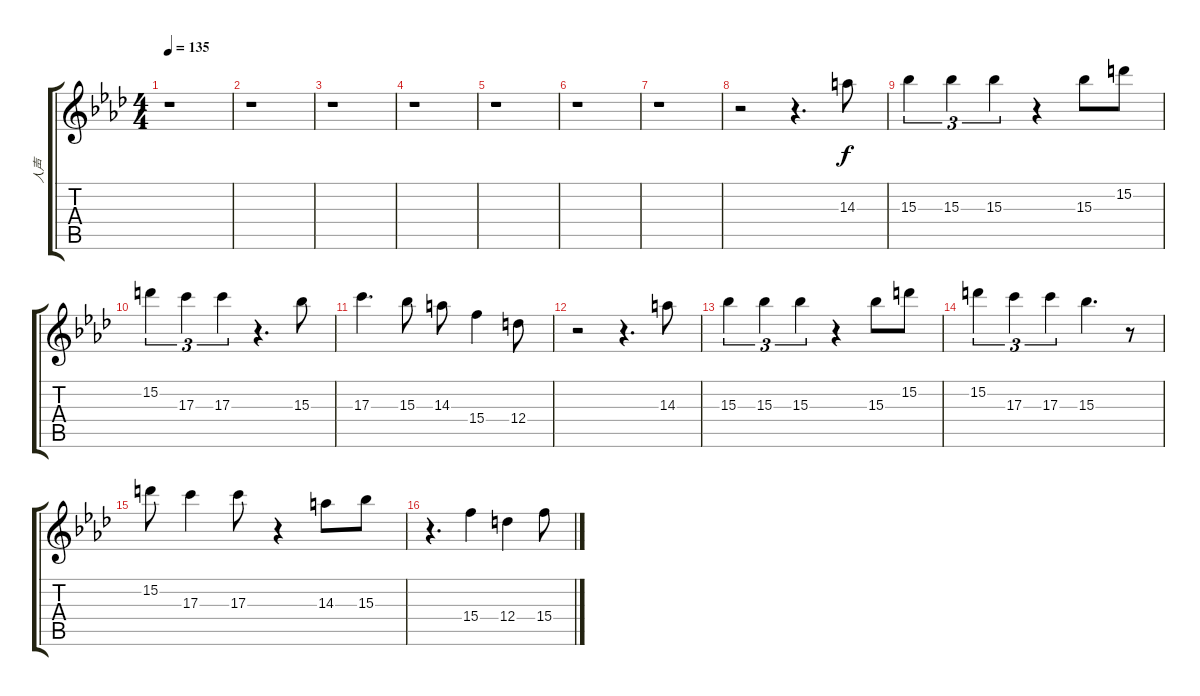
\track ("人声" "人声") {instrument acousticguitarnylon}
\staff {score tabs}
\tuning (E4 B3 G3 D3 A2 E2) {hide}
\ts (4 4)
\tempo 135
\clef g2
\ks ab
r.1{dy f} |
r.1 |
r.1 |
r.1 |
r.1 |
r.1 |
r.1 |
r.2 r.4{d} 14.3.8 |
15.3.4{tu (3 2)} 15.3.4{tu (3 2)} 15.3.4{tu (3 2)} r.4 15.3.8 15.2.8 |
15.2.4{tu (3 2)} 17.3.4{tu (3 2)} 17.3.4{tu (3 2)} r.4{d} 15.3.8 |
17.3.4{d} 15.3.8 14.3.8 15.4.4 12.4.8 |
r.2 r.4{d} 14.3.8 |
15.3.4{tu (3 2)} 15.3.4{tu (3 2)} 15.3.4{tu (3 2)} r.4 15.3.8 15.2.8 |
15.2.4{tu (3 2)} 17.3.4{tu (3 2)} 17.3.4{tu (3 2)} 15.3.4{d} r.8 |
15.2.8 17.3.4 17.3.8 r.4 14.3.8 15.3.8 |
r.4{d} 15.4.4 12.4.4 15.4.8
